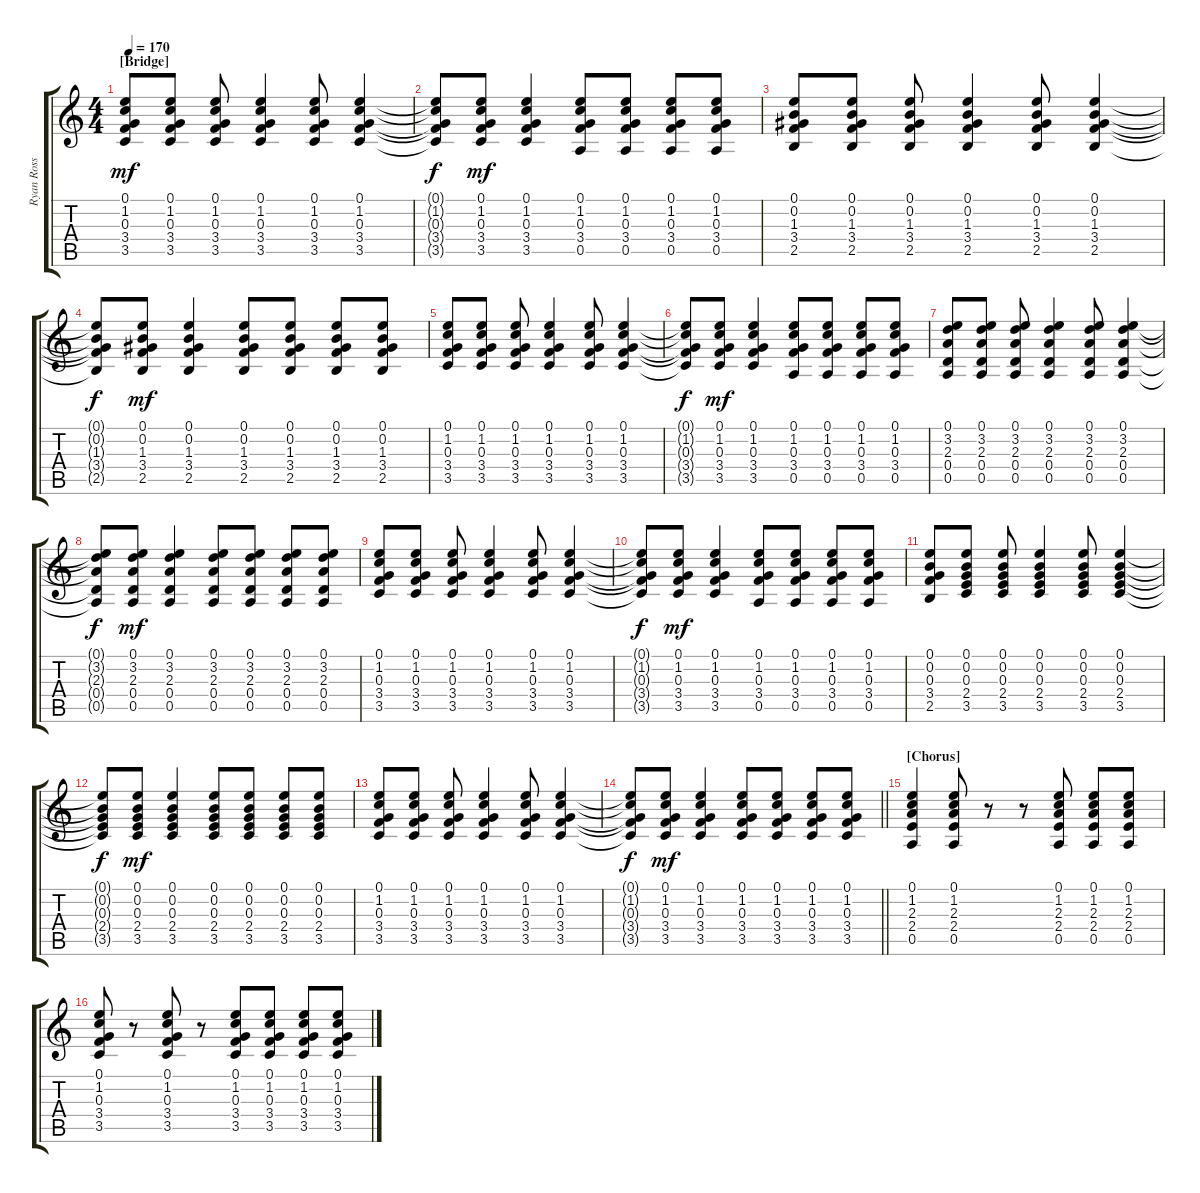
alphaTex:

\track ("Ryan Ross" "Ryan Ross") {instrument distortionguitar}
\staff {score tabs}
\tuning (E4 B3 G3 D3 A2 D2) {hide}
\ts (4 4)
\section ("" "[Bridge]")
\tempo 170
\clef g2
\ks c
(0.1 1.2 0.3 3.4 3.5).8{dy mf} (0.1 1.2 0.3 3.4 3.5).8 (0.1 1.2 0.3 3.4 3.5).8 (0.1 1.2 0.3 3.4 3.5).4 (0.1 1.2 0.3 3.4 3.5).8 (0.1 1.2 0.3 3.4 3.5).4 |
(0.1{t} 1.2{t} 0.3{t} 3.4{t} 3.5{t}).8{dy f} (0.1 1.2 0.3 3.4 3.5).8{dy mf} (0.1 1.2 0.3 3.4 3.5).4 (0.1 1.2 0.3 3.4 0.5).8 (0.1 1.2 0.3 3.4 0.5).8 (0.1 1.2 0.3 3.4 0.5).8 (0.1 1.2 0.3 3.4 0.5).8 |
(0.1 0.2 1.3 3.4 2.5).8 (0.1 0.2 1.3 3.4 2.5).8 (0.1 0.2 1.3 3.4 2.5).8 (0.1 0.2 1.3 3.4 2.5).4 (0.1 0.2 1.3 3.4 2.5).8 (0.1 0.2 1.3 3.4 2.5).4 |
(0.1{t} 0.2{t} 1.3{t} 3.4{t} 2.5{t}).8{dy f} (0.1 0.2 1.3 3.4 2.5).8{dy mf} (0.1 0.2 1.3 3.4 2.5).4 (0.1 0.2 1.3 3.4 2.5).8 (0.1 0.2 1.3 3.4 2.5).8 (0.1 0.2 1.3 3.4 2.5).8 (0.1 0.2 1.3 3.4 2.5).8 |
(0.1 1.2 0.3 3.4 3.5).8 (0.1 1.2 0.3 3.4 3.5).8 (0.1 1.2 0.3 3.4 3.5).8 (0.1 1.2 0.3 3.4 3.5).4 (0.1 1.2 0.3 3.4 3.5).8 (0.1 1.2 0.3 3.4 3.5).4 |
(0.1{t} 1.2{t} 0.3{t} 3.4{t} 3.5{t}).8{dy f} (0.1 1.2 0.3 3.4 3.5).8{dy mf} (0.1 1.2 0.3 3.4 3.5).4 (0.1 1.2 0.3 3.4 0.5).8 (0.1 1.2 0.3 3.4 0.5).8 (0.1 1.2 0.3 3.4 0.5).8 (0.1 1.2 0.3 3.4 0.5).8 |
(0.1 3.2 2.3 0.4 0.5).8 (0.1 3.2 2.3 0.4 0.5).8 (0.1 3.2 2.3 0.4 0.5).8 (0.1 3.2 2.3 0.4 0.5).4 (0.1 3.2 2.3 0.4 0.5).8 (0.1 3.2 2.3 0.4 0.5).4 |
(0.1{t} 3.2{t} 2.3{t} 0.4{t} 0.5{t}).8{dy f} (0.1 3.2 2.3 0.4 0.5).8{dy mf} (0.1 3.2 2.3 0.4 0.5).4 (0.1 3.2 2.3 0.4 0.5).8 (0.1 3.2 2.3 0.4 0.5).8 (0.1 3.2 2.3 0.4 0.5).8 (0.1 3.2 2.3 0.4 0.5).8 |
(0.1 1.2 0.3 3.4 3.5).8 (0.1 1.2 0.3 3.4 3.5).8 (0.1 1.2 0.3 3.4 3.5).8 (0.1 1.2 0.3 3.4 3.5).4 (0.1 1.2 0.3 3.4 3.5).8 (0.1 1.2 0.3 3.4 3.5).4 |
(0.1{t} 1.2{t} 0.3{t} 3.4{t} 3.5{t}).8{dy f} (0.1 1.2 0.3 3.4 3.5).8{dy mf} (0.1 1.2 0.3 3.4 3.5).4 (0.1 1.2 0.3 3.4 0.5).8 (0.1 1.2 0.3 3.4 0.5).8 (0.1 1.2 0.3 3.4 0.5).8 (0.1 1.2 0.3 3.4 0.5).8 |
(0.1 0.2 0.3 3.4 2.5).8 (0.1 0.2 0.3 2.4 3.5).8 (0.1 0.2 0.3 2.4 3.5).8 (0.1 0.2 0.3 2.4 3.5).4 (0.1 0.2 0.3 2.4 3.5).8 (0.1 0.2 0.3 2.4 3.5).4 |
(0.1{t} 0.2{t} 0.3{t} 2.4{t} 3.5{t}).8{dy f} (0.1 0.2 0.3 2.4 3.5).8{dy mf} (0.1 0.2 0.3 2.4 3.5).4 (0.1 0.2 0.3 2.4 3.5).8 (0.1 0.2 0.3 2.4 3.5).8 (0.1 0.2 0.3 2.4 3.5).8 (0.1 0.2 0.3 2.4 3.5).8 |
(0.1 1.2 0.3 3.4 3.5).8 (0.1 1.2 0.3 3.4 3.5).8 (0.1 1.2 0.3 3.4 3.5).8 (0.1 1.2 0.3 3.4 3.5).4 (0.1 1.2 0.3 3.4 3.5).8 (0.1 1.2 0.3 3.4 3.5).4 |
\barLineRight lightlight
(0.1{t} 1.2{t} 0.3{t} 3.4{t} 3.5{t}).8{dy f} (0.1 1.2 0.3 3.4 3.5).8{dy mf} (0.1 1.2 0.3 3.4 3.5).4 (0.1 1.2 0.3 3.4 3.5).8 (0.1 1.2 0.3 3.4 3.5).8 (0.1 1.2 0.3 3.4 3.5).8 (0.1 1.2 0.3 3.4 3.5).8 |
\section ("" "[Chorus]")
(0.1 1.2 2.3 2.4 0.5).4 (0.1 1.2 2.3 2.4 0.5).8 r.8 r.8 (0.1 1.2 2.3 2.4 0.5).8 (0.1 1.2 2.3 2.4 0.5).8 (0.1 1.2 2.3 2.4 0.5).8 |
(0.1 1.2 0.3 3.4 3.5).8 r.8 (0.1 1.2 0.3 3.4 3.5).8 r.8 (0.1 1.2 0.3 3.4 3.5).8 (0.1 1.2 0.3 3.4 3.5).8 (0.1 1.2 0.3 3.4 3.5).8 (0.1 1.2 0.3 3.4 3.5).8
